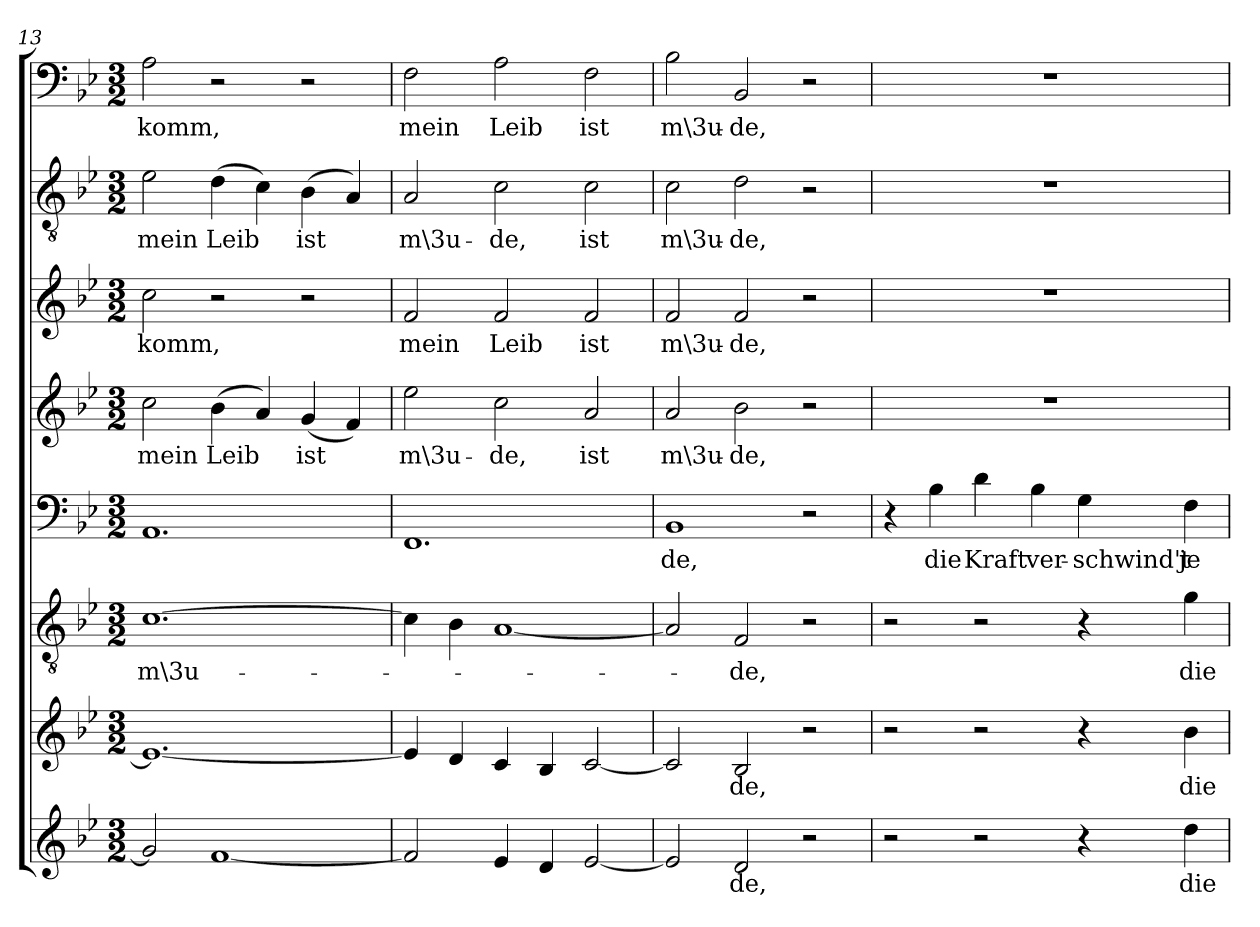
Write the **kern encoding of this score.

**kern	**text	**kern	**text	**kern	**text	**kern	**text	**kern	**text	**kern	**text	**kern	**text	**kern	**text
*part8	*part8	*part7	*part7	*part6	*part6	*part5	*part5	*part4	*part4	*part3	*part3	*part2	*part2	*part1	*part1
*staff8	*staff8	*staff7	*staff7	*staff6	*staff6	*staff5	*staff5	*staff4	*staff4	*staff3	*staff3	*staff2	*staff2	*staff1	*staff1
*clefG2	*	*clefG2	*	*clefGv2	*	*clefF4	*	*clefG2	*	*clefG2	*	*clefGv2	*	*clefF4	*
*k[b-e-]	*	*k[b-e-]	*	*k[b-e-]	*	*k[b-e-]	*	*k[b-e-]	*	*k[b-e-]	*	*k[b-e-]	*	*k[b-e-]	*
*g:	*	*g:	*	*g:	*	*g:	*	*g:	*	*g:	*	*g:	*	*g:	*
*M3/2	*	*M3/2	*	*M3/2	*	*M3/2	*	*M3/2	*	*M3/2	*	*M3/2	*	*M3/2	*
=13	=13	=13	=13	=13	=13	=13	=13	=13	=13	=13	=13	=13	=13	=13	=13
2g/]	.	1.e-/_	.	[1.c\	m\3u-	1.AA/	.	2cc\	mein	2cc\	komm,	2e-\	mein	2A\	komm,
[1f/	.	.	.	.	.	.	.	(4b-\	Leib	2r	.	(4d\	Leib	2r	.
.	.	.	.	.	.	.	.	4a/)	.	.	.	4c\)	.	.	.
.	.	.	.	.	.	.	.	(4g/	ist	2r	.	(4B-\	ist	2r	.
.	.	.	.	.	.	.	.	4f/)	.	.	.	4A/)	.	.	.
=14	=14	=14	=14	=14	=14	=14	=14	=14	=14	=14	=14	=14	=14	=14	=14
2f/]	.	4e-/]	.	4c\]	.	1.FF/	.	2ee-\	m\3u-	2f/	mein	2A/	m\3u-	2F\	mein
.	.	4d/	.	4B-\	.	.	.	.	.	.	.	.	.	.	.
4e-/	.	4c/	.	[1A/	.	.	.	2cc\	-de,	2f/	Leib	2c\	-de,	2A\	Leib
4d/	.	4B-/	.	.	.	.	.	.	.	.	.	.	.	.	.
[2e-/	.	[2c/	.	.	.	.	.	2a/	ist	2f/	ist	2c\	ist	2F\	ist
=15	=15	=15	=15	=15	=15	=15	=15	=15	=15	=15	=15	=15	=15	=15	=15
2e-/]	.	2c/]	.	2A/]	.	1BB-/	-de,	2a/	m\3u-	2f/	m\3u-	2c\	m\3u-	2B-\	m\3u-
2d/	-de,	2B-/	-de,	2F/	-de,	.	.	2b-\	-de,	2f/	-de,	2d\	-de,	2BB-/	-de,
2r	.	2r	.	2r	.	2r	.	2r	.	2r	.	2r	.	2r	.
=16	=16	=16	=16	=16	=16	=16	=16	=16	=16	=16	=16	=16	=16	=16	=16
2r	.	2r	.	2r	.	4r	.	1.r	.	1.r	.	1.r	.	1.r	.
.	.	.	.	.	.	4B-\	die	.	.	.	.	.	.	.	.
2r	.	2r	.	2r	.	4d\	Kraft	.	.	.	.	.	.	.	.
.	.	.	.	.	.	4B-\	ver-	.	.	.	.	.	.	.	.
4r	.	4r	.	4r	.	4G\	-schwind't	.	.	.	.	.	.	.	.
4dd\	die	4b-\	die	4g\	die	4F\	je	.	.	.	.	.	.	.	.
=	=	=	=	=	=	=	=	=	=	=	=	=	=	=	=
*-	*-	*-	*-	*-	*-	*-	*-	*-	*-	*-	*-	*-	*-	*-	*-
